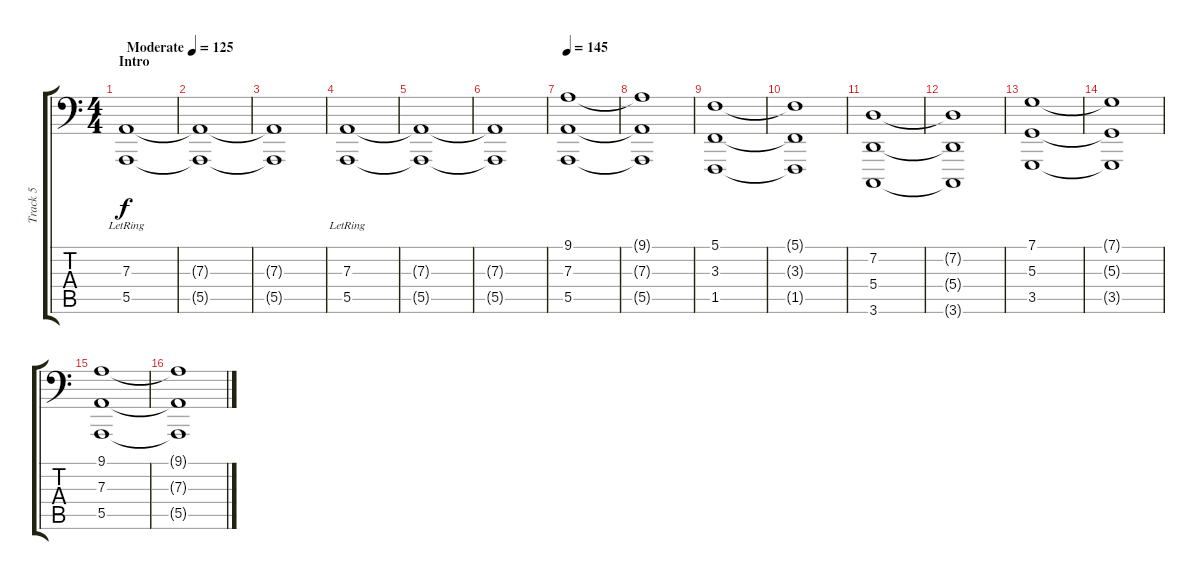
\track ("Track 5" "Track 5") {instrument acousticgrandpiano}
\staff {score tabs}
\tuning (C3 G2 D2 A1 E1 A0) {hide}
\ts (4 4)
\section ("" "Intro")
\tempo (125 "Moderate")
\clef f4
\ks c
(7.3{lr} 5.5{lr}).1{dy f instrument acousticgrandpiano} |
(7.3{t} 5.5{t}).1 |
(7.3{t} 5.5{t}).1 |
(7.3{lr} 5.5{lr}).1 |
(7.3{t} 5.5{t}).1 |
(7.3{t} 5.5{t}).1 |
\tempo 145
(9.1 7.3 5.5).1 |
(9.1{t} 7.3{t} 5.5{t}).1 |
(5.1 3.3 1.5).1 |
(5.1{t} 3.3{t} 1.5{t}).1 |
(7.2 5.4 3.6).1 |
(7.2{t} 5.4{t} 3.6{t}).1 |
(7.1 5.3 3.5).1 |
(7.1{t} 5.3{t} 3.5{t}).1 |
(9.1 7.3 5.5).1 |
(9.1{t} 7.3{t} 5.5{t}).1
